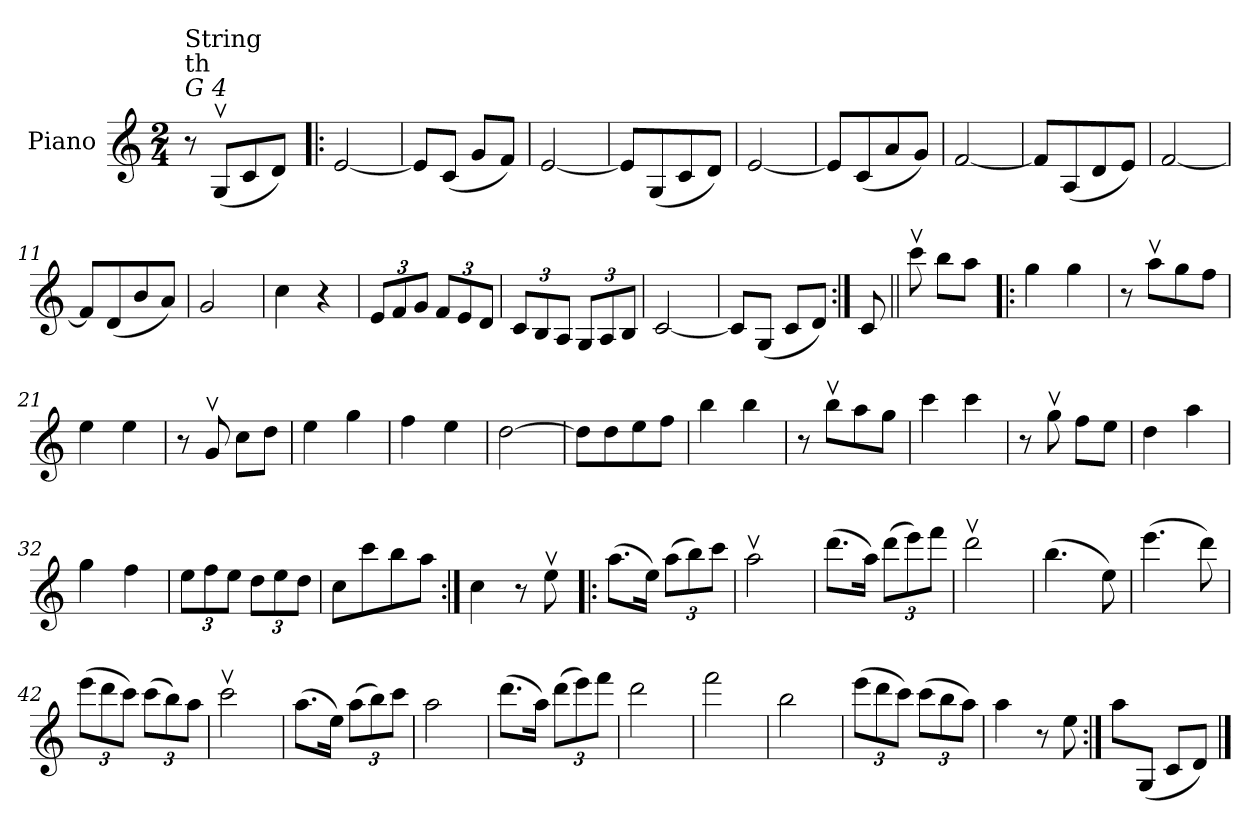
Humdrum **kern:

**kern
*part1
*staff1
*I"Piano
*I'Pno.
*clefG2
*k[]
*M2/4
=1
!LO:TX:a:i:t=G 4
!LO:TX:a:t=th
!LO:TX:a:t=String
8r
(<8Gv/L
8c/
8d/J)
=2!|:
[2e/
=3
8e/L]
(<8c/J
8g/L
8f/J)
=4
[2e/
=5
8e/L]
(<8G/
8c/
8d/J)
!!LO:LB:g=z
=6
[2e/
=7
8e/L]
(<8c/
8a/
8g/J)
=8
[2f/
=9
8f/L]
(<8A/
8d/
8e/J)
=10
[2f/
=11
8f/L]
(<8d/
8b/
8a/J)
!!LO:LB:g=z
=12
2g/
=13
4cc\
4r
=14
*Xbrackettup
12e/L
12f/
12g/J
12f/L
12e/
12d/J
=15
12c/L
12B/
12A/J
12G/L
12A/
12B/J
=16
[2c/
!!LO:LB:g=z
=17
8c/L]
(<8G/J
8c/L
8d/J)
=18:|!
8c/
=18X1||
8cccv\
8bb\L
8aa\J
=19!|:
4gg\
4gg\
=20
8r
8aav\L
8gg\
8ff\J
=21
4ee\
4ee\
=22
8r
8gv/
8cc\L
8dd\J
!!LO:LB:g=z
=23
4ee\
4gg\
=24
4ff\
4ee\
=25
[2dd\
=26
8dd\L]
8dd\
8ee\
8ff\J
=27
4bb\
4bb\
=28
8r
8bbv\L
8aa\
8gg\J
=29
4ccc\
4ccc\
!!LO:LB:g=z
=30
8r
8ggv\
8ff\L
8ee\J
=31
4dd\
4aa\
=32
4gg\
4ff\
=33
12ee\L
12ff\
12ee\J
12dd\L
12ee\
12dd\J
=34
8cc\L
8ccc\
8bb\
8aa\J
!!LO:LB:g=z
=35:|!
4cc\
8r
8eev\
=36!|:
(>8.aa\L
16ee\Jk)
(>12aa\L
12bb\)
12ccc\J
=37
2aav\
=38
(>8.ddd\L
16aa\Jk)
(>12ddd\L
12eee\)
12fff\J
=39
2dddv\
=40
(>4.bb\
8ee\)
!!LO:LB:g=z
=41
(>4.eee\
8ddd\)
=42
(>12eee\L
12ddd\
12ccc\J)
(>12ccc\L
12bb\)
12aa\J
=43
2cccv\
=44
(>8.aa\L
16ee\Jk)
(>12aa\L
12bb\)
12ccc\J
=45
2aa\
=46
(>8.ddd\L
16aa\Jk)
(>12ddd\L
12eee\)
12fff\J
!!LO:LB:g=z
=47
2ddd\
=48
2fff\
=49
2bb\
=50
(>12eee\L
12ddd\
12ccc\J)
(>12ccc\L
12bb\
12aa\J)
=51
4aa\
8r
8ee\
=52:|!
8aa\L
(<8G/J
8c/L
8d/J)
==
*-
